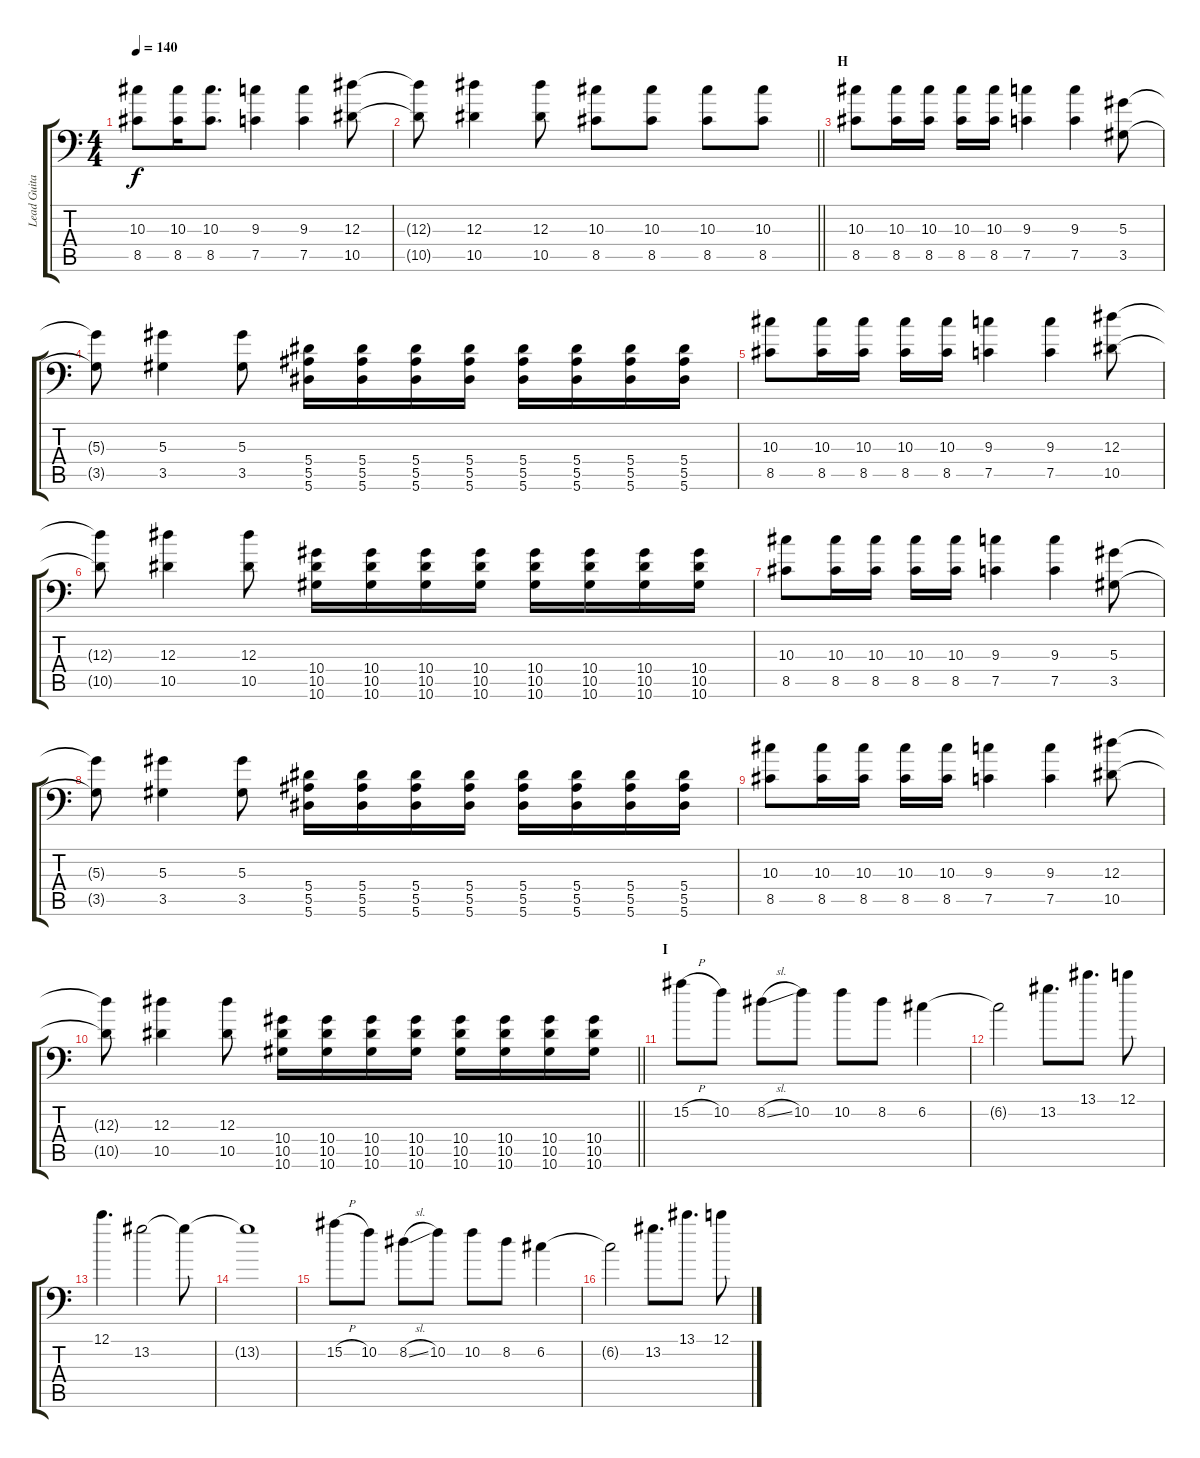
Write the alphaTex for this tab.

\track ("Lead Guitar: Michael Bujaki" "Lead Guita") {instrument overdrivenguitar}
\staff {score tabs}
\tuning (C4 G3 Eb3 Bb2 F2 Bb1) {hide}
\ts (4 4)
\tempo 140
\clef f4
\ks c
(10.3 8.5).8{dy f} (10.3 8.5).16 (10.3 8.5).8{d} (9.3 7.5).4 (9.3 7.5).4 (12.3 10.5).8 |
\barLineRight lightlight
(12.3{t} 10.5{t}).8 (12.3 10.5).4 (12.3 10.5).8 (10.3 8.5).8 (10.3 8.5).8 (10.3 8.5).8 (10.3 8.5).8 |
\section ("" "H")
(10.3 8.5).8 (10.3 8.5).16 (10.3 8.5).16 (10.3 8.5).16 (10.3 8.5).16 (9.3 7.5).4 (9.3 7.5).4 (5.3 3.5).8 |
(5.3{t} 3.5{t}).8 (5.3 3.5).4 (5.3 3.5).8 (5.4 5.5 5.6).16 (5.4 5.5 5.6).16 (5.4 5.5 5.6).16 (5.4 5.5 5.6).16 (5.4 5.5 5.6).16 (5.4 5.5 5.6).16 (5.4 5.5 5.6).16 (5.4 5.5 5.6).16 |
(10.3 8.5).8 (10.3 8.5).16 (10.3 8.5).16 (10.3 8.5).16 (10.3 8.5).16 (9.3 7.5).4 (9.3 7.5).4 (12.3 10.5).8 |
(12.3{t} 10.5{t}).8 (12.3 10.5).4 (12.3 10.5).8 (10.4 10.5 10.6).16 (10.4 10.5 10.6).16 (10.4 10.5 10.6).16 (10.4 10.5 10.6).16 (10.4 10.5 10.6).16 (10.4 10.5 10.6).16 (10.4 10.5 10.6).16 (10.4 10.5 10.6).16 |
(10.3 8.5).8 (10.3 8.5).16 (10.3 8.5).16 (10.3 8.5).16 (10.3 8.5).16 (9.3 7.5).4 (9.3 7.5).4 (5.3 3.5).8 |
(5.3{t} 3.5{t}).8 (5.3 3.5).4 (5.3 3.5).8 (5.4 5.5 5.6).16 (5.4 5.5 5.6).16 (5.4 5.5 5.6).16 (5.4 5.5 5.6).16 (5.4 5.5 5.6).16 (5.4 5.5 5.6).16 (5.4 5.5 5.6).16 (5.4 5.5 5.6).16 |
(10.3 8.5).8 (10.3 8.5).16 (10.3 8.5).16 (10.3 8.5).16 (10.3 8.5).16 (9.3 7.5).4 (9.3 7.5).4 (12.3 10.5).8 |
\barLineRight lightlight
(12.3{t} 10.5{t}).8 (12.3 10.5).4 (12.3 10.5).8 (10.4 10.5 10.6).16 (10.4 10.5 10.6).16 (10.4 10.5 10.6).16 (10.4 10.5 10.6).16 (10.4 10.5 10.6).16 (10.4 10.5 10.6).16 (10.4 10.5 10.6).16 (10.4 10.5 10.6).16 |
\section ("" "I")
15.2{h}.8 10.2.8 8.2{sl}.8 10.2.8 10.2.8 8.2.8 6.2.4 |
6.2{t}.2 13.2.8{d} 13.1.8{d} 12.1.8 |
12.1.4{d} 13.2.2 13.2{t}.8 |
13.2{t}.1 |
15.2{h}.8 10.2.8 8.2{sl}.8 10.2.8 10.2.8 8.2.8 6.2.4 |
6.2{t}.2 13.2.8{d} 13.1.8{d} 12.1.8
